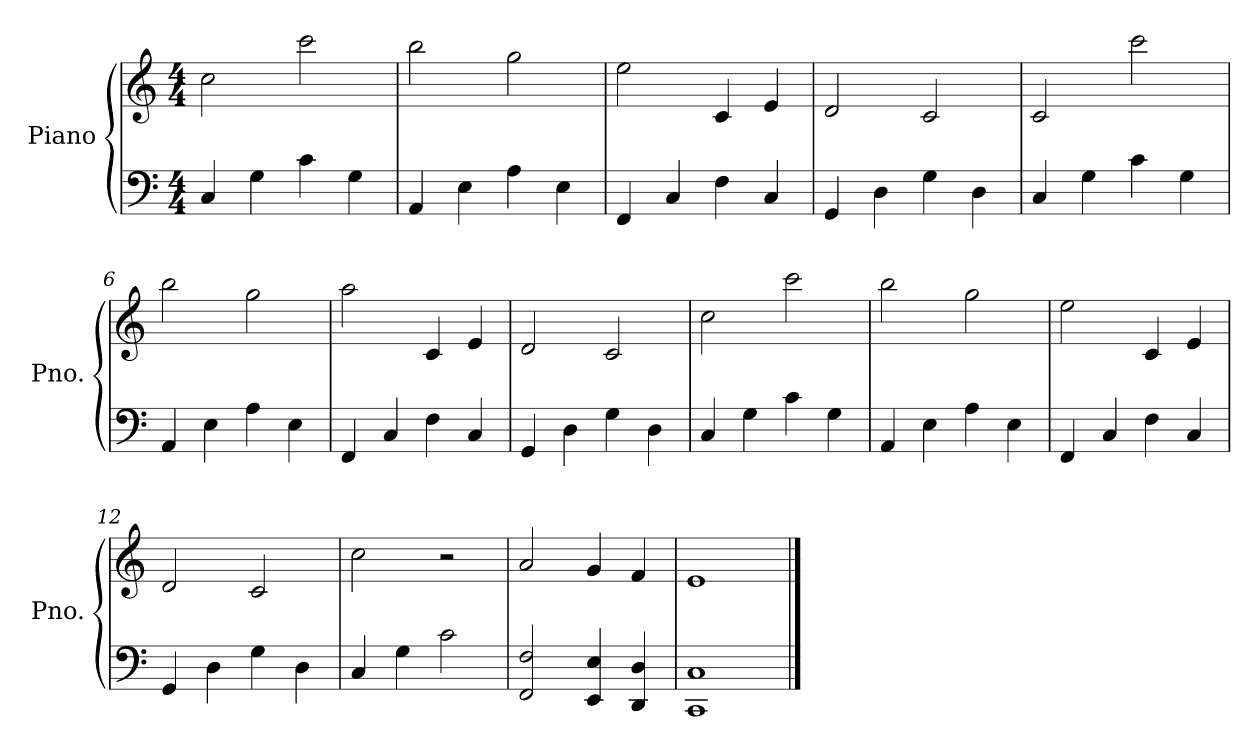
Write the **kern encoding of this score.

**kern	**kern
*part1	*part1
*staff2	*staff1
*I"Piano	*
*I'Pno.	*
*clefF4	*clefG2
*k[]	*k[]
*M4/4	*M4/4
=1	=1
4C</	2cc\
4G<\	.
4c<\	2ccc\
4G<\	.
=2	=2
4AA/	2bb\
4E\	.
4A\	2gg\
4E\	.
=3	=3
4FF/	2ee\
4C/	.
4F\	4c/
4C/	4e/
=4	=4
4GG/	2d/
4D\	.
4G\	2c/
4D\	.
=5	=5
4C/	2c/
4G\	.
4c\	2ccc\
4G\	.
=6	=6
4AA/	2bb\
4E\	.
4A\	2gg\
4E\	.
=7	=7
4FF/	2aa\
4C/	.
4F\	4c/
4C/	4e/
=8	=8
4GG/	2d/
4D\	.
4G\	2c/
4D\	.
!!LO:LB:g=z
=9	=9
4C/	2cc\
4G\	.
4c\	2ccc\
4G\	.
=10	=10
4AA/	2bb\
4E\	.
4A\	2gg\
4E\	.
=11	=11
4FF/	2ee\
4C/	.
4F\	4c/
4C/	4e/
=12	=12
4GG/	2d/
4D\	.
4G\	2c/
4D\	.
=13	=13
4C</	2cc\
4G<\	.
2c<\	2r
=14	=14
2FF/<< 2F/<<	2a/
4EE/ 4E/	4g/
4DD/ 4D/	4f/
=15	=15
1CC 1C	1e
==	==
*-	*-
